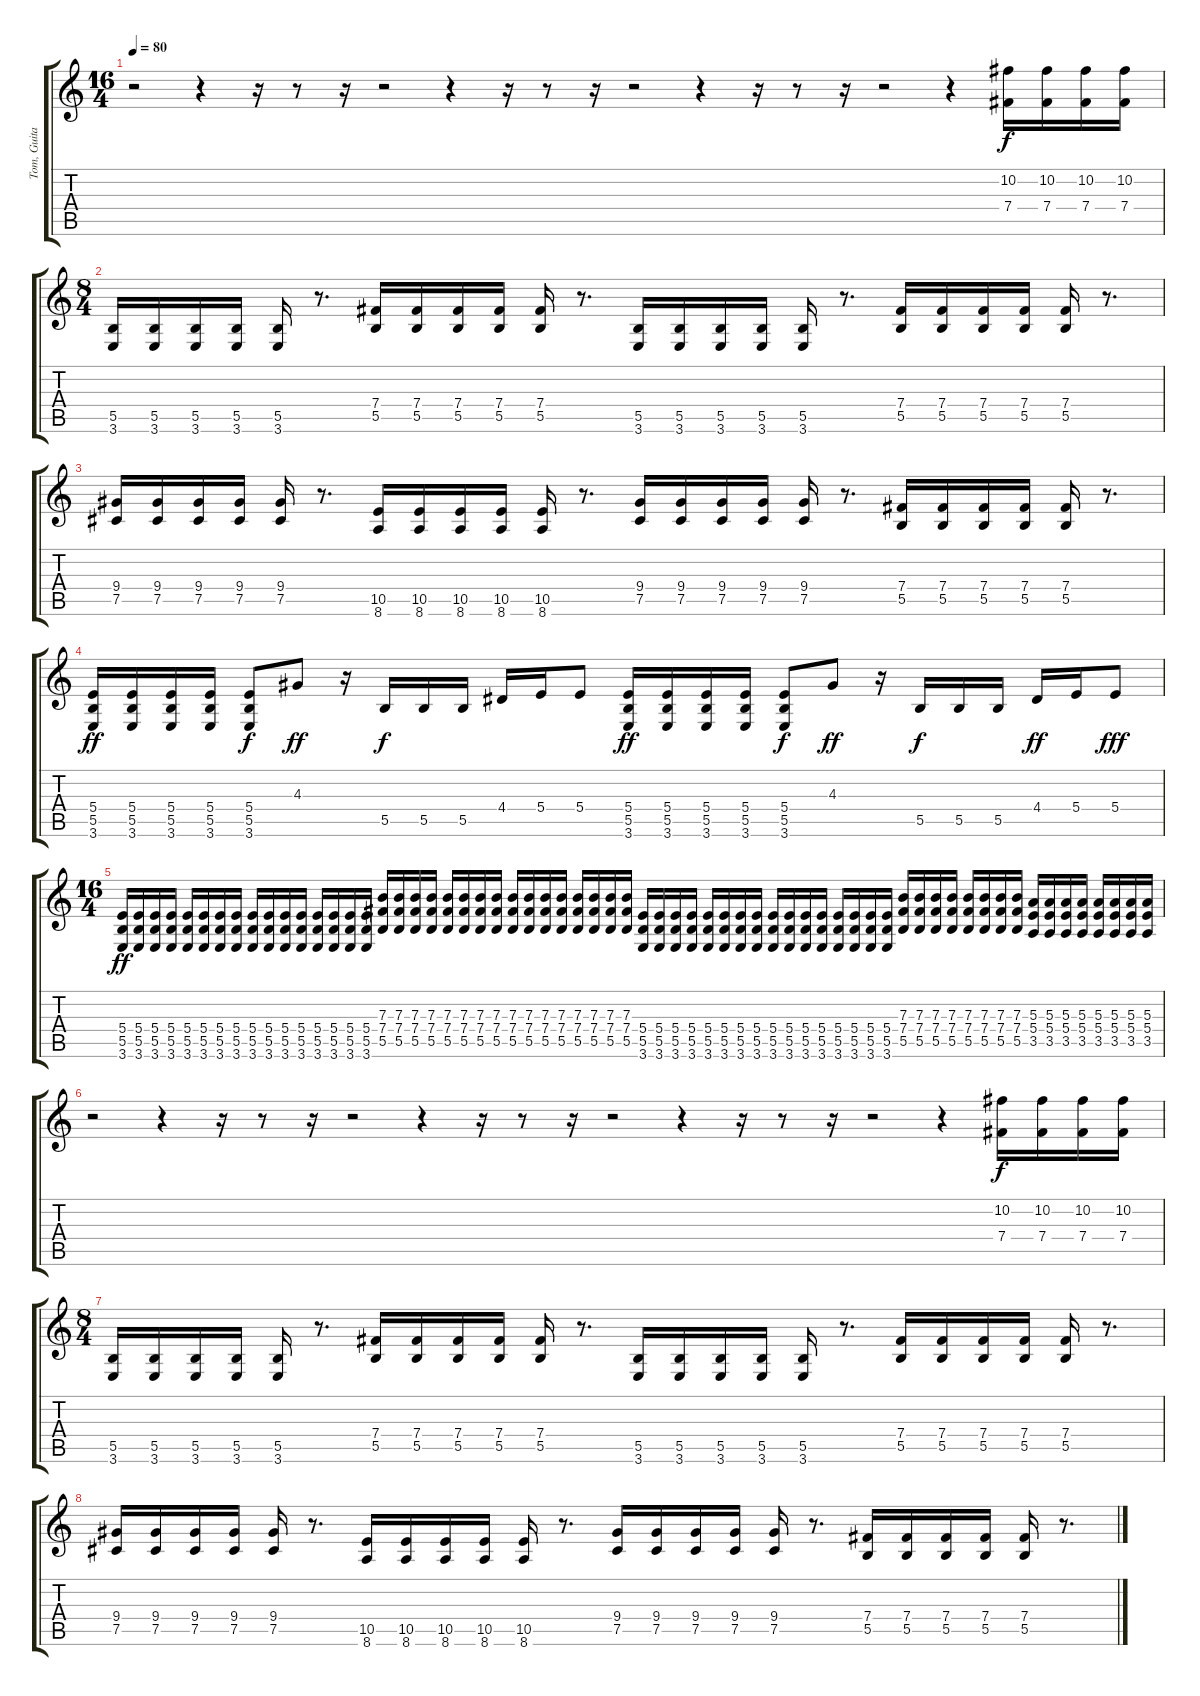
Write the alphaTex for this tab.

\track ("Tom, Guitar" "Tom, Guita") {instrument distortionguitar}
\staff {score tabs}
\tuning (Db4 Ab3 E3 B2 Gb2 Db2) {hide}
\ts (16 4)
\tempo 80
\clef g2
\ks c
r.2{dy f instrument distortionguitar} r.4 r.16 r.8 r.16 r.2 r.4 r.16 r.8 r.16 r.2 r.4 r.16 r.8 r.16 r.2 r.4 (10.2 7.4).16 (10.2 7.4).16 (10.2 7.4).16 (10.2 7.4).16 |
\ts (8 4)
(5.5 3.6).16 (5.5 3.6).16 (5.5 3.6).16 (5.5 3.6).16 (5.5 3.6).16 r.8{d} (7.4 5.5).16 (7.4 5.5).16 (7.4 5.5).16 (7.4 5.5).16 (7.4 5.5).16 r.8{d} (5.5 3.6).16 (5.5 3.6).16 (5.5 3.6).16 (5.5 3.6).16 (5.5 3.6).16 r.8{d} (7.4 5.5).16 (7.4 5.5).16 (7.4 5.5).16 (7.4 5.5).16 (7.4 5.5).16 r.8{d} |
(9.4 7.5).16 (9.4 7.5).16 (9.4 7.5).16 (9.4 7.5).16 (9.4 7.5).16 r.8{d} (10.5 8.6).16 (10.5 8.6).16 (10.5 8.6).16 (10.5 8.6).16 (10.5 8.6).16 r.8{d} (9.4 7.5).16 (9.4 7.5).16 (9.4 7.5).16 (9.4 7.5).16 (9.4 7.5).16 r.8{d} (7.4 5.5).16 (7.4 5.5).16 (7.4 5.5).16 (7.4 5.5).16 (7.4 5.5).16 r.8{d} |
(5.4 5.5 3.6).16{dy ff} (5.4 5.5 3.6).16 (5.4 5.5 3.6).16 (5.4 5.5 3.6).16 (5.4 5.5 3.6).8{dy f} 4.3.8{dy ff} r.16 5.5.16{dy f} 5.5.16 5.5.16 4.4.16 5.4.16 5.4.8 (5.4 5.5 3.6).16{dy ff} (5.4 5.5 3.6).16 (5.4 5.5 3.6).16 (5.4 5.5 3.6).16 (5.4 5.5 3.6).8{dy f} 4.3.8{dy ff} r.16 5.5.16{dy f} 5.5.16 5.5.16 4.4.16{dy ff} 5.4.16 5.4.8{dy fff} |
\ts (16 4)
(5.4 5.5 3.6).16{dy ff} (5.4 5.5 3.6).16 (5.4 5.5 3.6).16 (5.4 5.5 3.6).16 (5.4 5.5 3.6).16 (5.4 5.5 3.6).16 (5.4 5.5 3.6).16 (5.4 5.5 3.6).16 (5.4 5.5 3.6).16 (5.4 5.5 3.6).16 (5.4 5.5 3.6).16 (5.4 5.5 3.6).16 (5.4 5.5 3.6).16 (5.4 5.5 3.6).16 (5.4 5.5 3.6).16 (5.4 5.5 3.6).16 (7.3 7.4 5.5).16 (7.3 7.4 5.5).16 (7.3 7.4 5.5).16 (7.3 7.4 5.5).16 (7.3 7.4 5.5).16 (7.3 7.4 5.5).16 (7.3 7.4 5.5).16 (7.3 7.4 5.5).16 (7.3 7.4 5.5).16 (7.3 7.4 5.5).16 (7.3 7.4 5.5).16 (7.3 7.4 5.5).16 (7.3 7.4 5.5).16 (7.3 7.4 5.5).16 (7.3 7.4 5.5).16 (7.3 7.4 5.5).16 (5.4 5.5 3.6).16 (5.4 5.5 3.6).16 (5.4 5.5 3.6).16 (5.4 5.5 3.6).16 (5.4 5.5 3.6).16 (5.4 5.5 3.6).16 (5.4 5.5 3.6).16 (5.4 5.5 3.6).16 (5.4 5.5 3.6).16 (5.4 5.5 3.6).16 (5.4 5.5 3.6).16 (5.4 5.5 3.6).16 (5.4 5.5 3.6).16 (5.4 5.5 3.6).16 (5.4 5.5 3.6).16 (5.4 5.5 3.6).16 (7.3 7.4 5.5).16 (7.3 7.4 5.5).16 (7.3 7.4 5.5).16 (7.3 7.4 5.5).16 (7.3 7.4 5.5).16 (7.3 7.4 5.5).16 (7.3 7.4 5.5).16 (7.3 7.4 5.5).16 (5.3 5.4 3.5).16 (5.3 5.4 3.5).16 (5.3 5.4 3.5).16 (5.3 5.4 3.5).16 (5.3 5.4 3.5).16 (5.3 5.4 3.5).16 (5.3 5.4 3.5).16 (5.3 5.4 3.5).16 |
r.2 r.4 r.16 r.8 r.16 r.2 r.4 r.16 r.8 r.16 r.2 r.4 r.16 r.8 r.16 r.2 r.4 (10.2 7.4).16{dy f} (10.2 7.4).16 (10.2 7.4).16 (10.2 7.4).16 |
\ts (8 4)
(5.5 3.6).16 (5.5 3.6).16 (5.5 3.6).16 (5.5 3.6).16 (5.5 3.6).16 r.8{d} (7.4 5.5).16 (7.4 5.5).16 (7.4 5.5).16 (7.4 5.5).16 (7.4 5.5).16 r.8{d} (5.5 3.6).16 (5.5 3.6).16 (5.5 3.6).16 (5.5 3.6).16 (5.5 3.6).16 r.8{d} (7.4 5.5).16 (7.4 5.5).16 (7.4 5.5).16 (7.4 5.5).16 (7.4 5.5).16 r.8{d} |
(9.4 7.5).16 (9.4 7.5).16 (9.4 7.5).16 (9.4 7.5).16 (9.4 7.5).16 r.8{d} (10.5 8.6).16 (10.5 8.6).16 (10.5 8.6).16 (10.5 8.6).16 (10.5 8.6).16 r.8{d} (9.4 7.5).16 (9.4 7.5).16 (9.4 7.5).16 (9.4 7.5).16 (9.4 7.5).16 r.8{d} (7.4 5.5).16 (7.4 5.5).16 (7.4 5.5).16 (7.4 5.5).16 (7.4 5.5).16 r.8{d}
